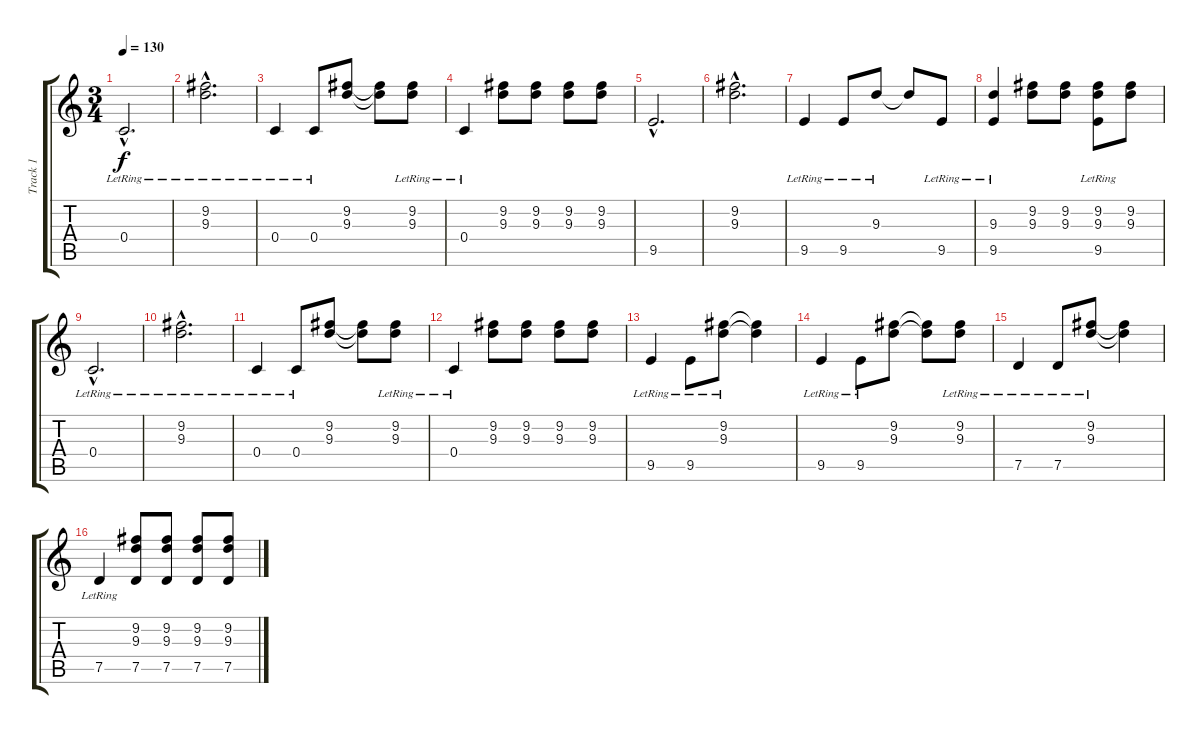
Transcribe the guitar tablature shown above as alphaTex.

\track ("Track 1" "Track 1") {instrument distortionguitar}
\staff {score tabs}
\tuning (D4 A3 F3 C3 G2 C2) {hide}
\ts (3 4)
\tempo 130
\clef g2
\ks c
0.4{hac lr}.2{d dy f} |
(9.2{hac lr} 9.3{hac lr}).2{d} |
0.4{lr}.4 0.4{lr}.8 (9.2 9.3).8 (9.2{t} 9.3{t}).8 (9.2{lr} 9.3{lr}).8 |
0.4{lr}.4 (9.2 9.3).8 (9.2 9.3).8 (9.2 9.3).8 (9.2 9.3).8 |
9.5{hac}.2{d} |
(9.2{hac} 9.3{hac}).2{d} |
9.5{lr}.4 9.5{lr}.8 9.3{lr}.8 9.3{t}.8 9.5{lr}.8 |
(9.3 9.5{lr}).4 (9.2 9.3).8 (9.2 9.3).8 (9.2 9.3 9.5{lr}).8 (9.2 9.3).8 |
0.4{hac lr}.2{d} |
(9.2{hac lr} 9.3{hac lr}).2{d} |
0.4{lr}.4 0.4{lr}.8 (9.2 9.3).8 (9.2{t} 9.3{t}).8 (9.2{lr} 9.3{lr}).8 |
0.4{lr}.4 (9.2 9.3).8 (9.2 9.3).8 (9.2 9.3).8 (9.2 9.3).8 |
9.5{lr}.4 9.5{lr}.8 (9.2{lr} 9.3{lr}).8 (9.2{t} 9.3{t}).4 |
9.5{lr}.4 9.5{lr}.8 (9.2 9.3).8 (9.2{t} 9.3{t}).8 (9.2{lr} 9.3{lr}).8 |
7.5{lr}.4 7.5{lr}.8 (9.2{lr} 9.3{lr}).8 (9.2{t} 9.3{t}).4 |
7.5{lr}.4 (9.2 9.3 7.5).8 (9.2 9.3 7.5).8 (9.2 9.3 7.5).8 (9.2 9.3 7.5).8
